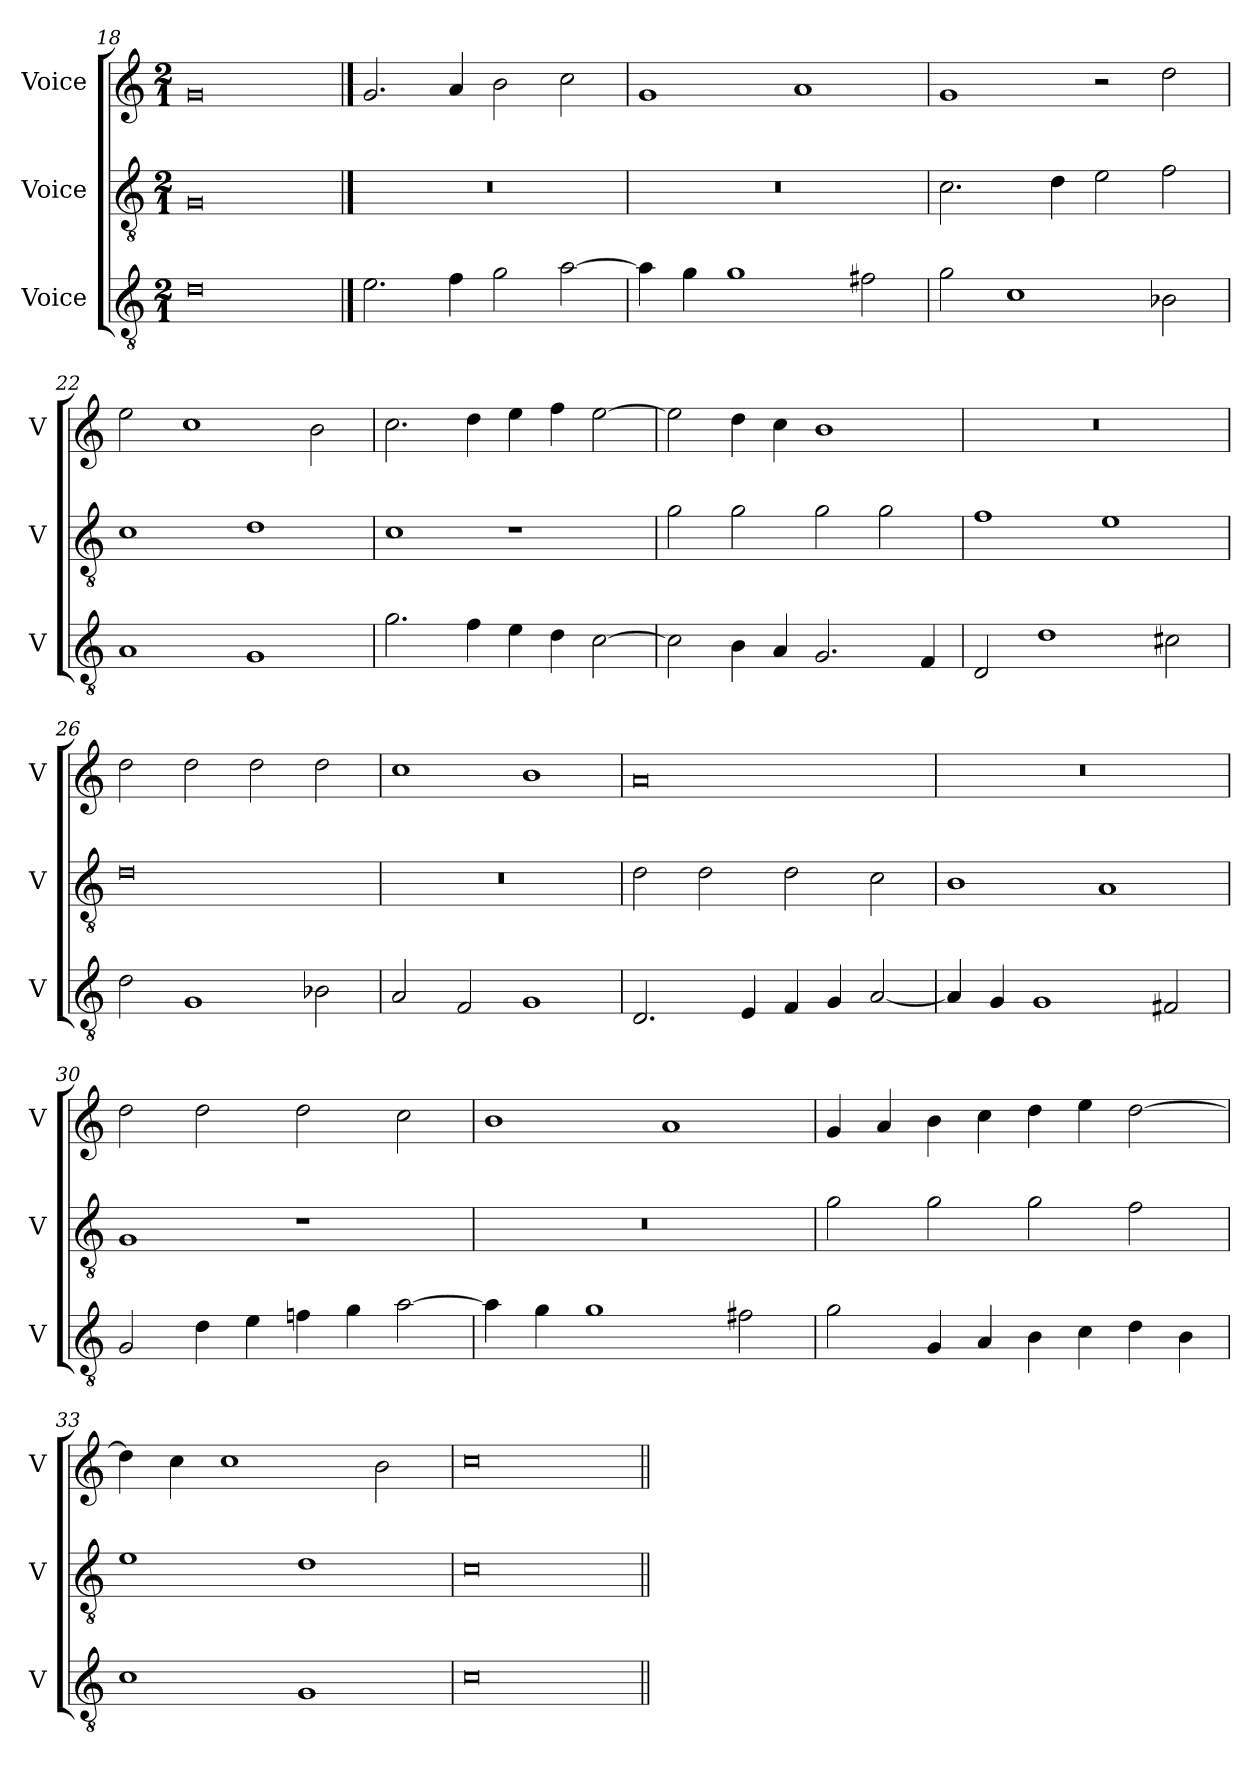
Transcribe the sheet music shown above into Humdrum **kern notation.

**kern	**kern	**kern
*part3	*part2	*part1
*staff3	*staff2	*staff1
*I"Voice	*I"Voice	*I"Voice
*I'V	*I'V	*I'V
*clefGv2	*clefGv2	*clefG2
*k[]	*k[]	*k[]
*M2/1	*M2/1	*M2/1
=18	=18	=18
0d	0G	0g
==19	==19	==19
2.e\	0r	2.g/
4f\	.	4a/
2g\	.	2b\
[2a\	.	2cc\
!!LO:LB:g=z
=20	=20	=20
4a\]	0r	1g
4g\	.	.
1g	.	.
.	.	1a
2f#X\	.	.
=21	=21	=21
2g\	2.c\	1g
1c	.	.
.	4d\	.
.	2e\	2r
2B-X\	2f\	2dd\
=22	=22	=22
1A	1c	2ee\
.	.	1cc
1G	1d	.
.	.	2b\
=23	=23	=23
2.g\	1c	2.cc\
4f\	.	4dd\
4e\	1r	4ee\
4d\	.	4ff\
[2c\	.	[2ee\
!!LO:LB:g=z
=24	=24	=24
2c\]	2g\	2ee\]
4B\	2g\	4dd\
4A/	.	4cc\
2.G/	2g\	1b
.	2g\	.
4F/	.	.
=25	=25	=25
2D/	1f	0r
1d	.	.
.	1e	.
2c#X\	.	.
=26	=26	=26
2d\	0d	2dd\
1G	.	2dd\
.	.	2dd\
2B-X\	.	2dd\
=27	=27	=27
2A/	0r	1cc
2F/	.	.
1G	.	1b
!!LO:LB:g=z
=28	=28	=28
2.D/	2d\	0a
.	2d\	.
4E/	.	.
4F/	2d\	.
4G/	.	.
[2A/	2c\	.
=29	=29	=29
4A/]	1B	0r
4G/	.	.
1G	.	.
.	1A	.
2F#X/	.	.
=30	=30	=30
2G/	1G	2dd\
4d\	.	2dd\
4e\	.	.
4fn\	1r	2dd\
4g\	.	.
[2a\	.	2cc\
=31	=31	=31
4a\]	0r	1b
4g\	.	.
1g	.	.
.	.	1a
2f#X\	.	.
!!LO:LB:g=z
=32	=32	=32
2g\	2g\	4g/
.	.	4a/
4G/	2g\	4b\
4A/	.	4cc\
4B\	2g\	4dd\
4c\	.	4ee\
4d\	2f\	[2dd\
4B\	.	.
=33	=33	=33
1c	1e	4dd\]
.	.	4cc\
.	.	1cc
1G	1d	.
.	.	2b\
=34	=34	=34
0c	0c	0cc
=||	=||	=||
*-	*-	*-
